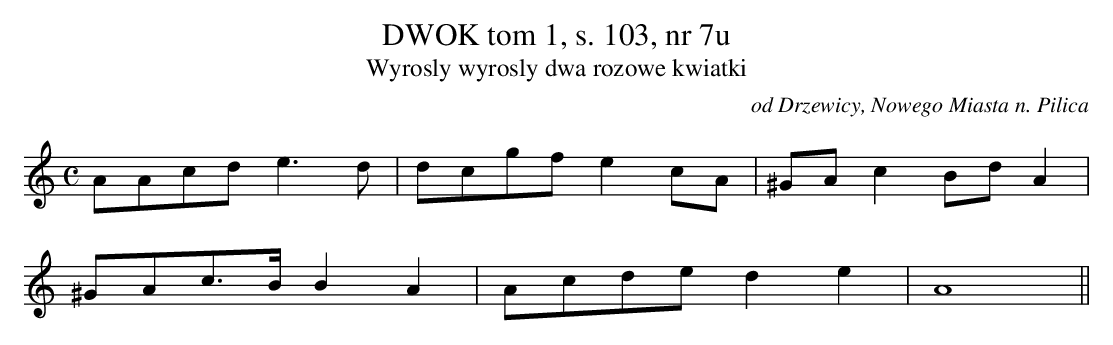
X:1
T:DWOK tom 1, s. 103, nr 7u
T:Wyrosly wyrosly dwa rozowe kwiatki
O:od Drzewicy, Nowego Miasta n. Pilica
M:C
L:1/16
K:C
A2A2c2d2e6d2 | d2c2g2f2e4c2A2 |^G2A2c4B2d2A4 |
 ^G2A2c3BB4A4 |A2c2d2e2d4e4 | A16||
